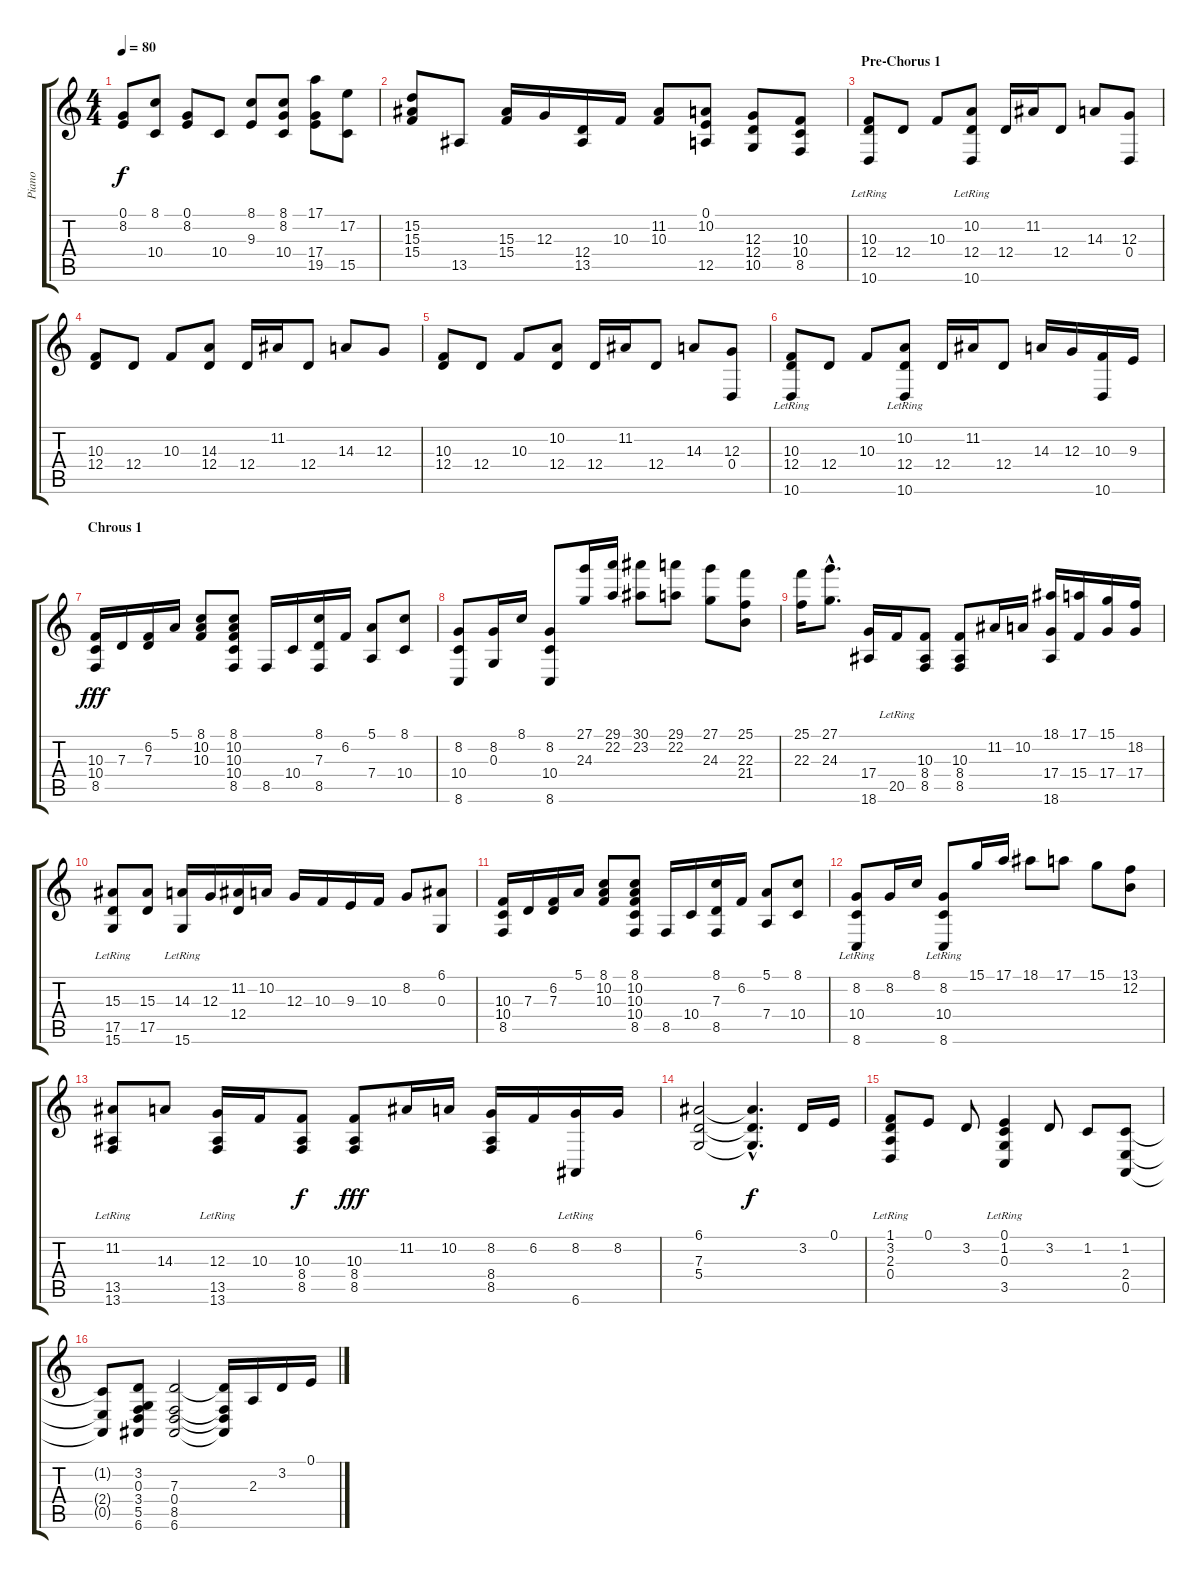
\track ("Piano" "Piano") {instrument acousticgrandpiano}
\staff {score tabs}
\tuning (E4 B3 G3 D3 A2 E2) {hide}
\ts (4 4)
\tempo 80
\clef g2
\ks c
(0.1 8.2).8{dy f} (8.1 10.4).8 (0.1 8.2).8 10.4.8 (8.1 9.3).8 (8.1 8.2 10.4).8 (17.1 17.4 19.5).8 (17.2 15.5).8 |
(15.2 15.3 15.4).8 13.5.8 (15.3 15.4).16 12.3.16 (12.4 13.5).16 10.3.16 (11.2 10.3).8 (0.1 10.2 12.5).8 (12.3 12.4 10.5).8 (10.3 10.4 8.5).8 |
\section ("" "Pre-Chorus 1")
(10.3 12.4 10.6{lr}).8 12.4.8 10.3.8 (10.2 12.4 10.6{lr}).8 12.4.16 11.2.16 12.4.8 14.3.8 (12.3 0.4).8 |
(10.3 12.4).8 12.4.8 10.3.8 (14.3 12.4).8 12.4.16 11.2.16 12.4.8 14.3.8 12.3.8 |
(10.3 12.4).8 12.4.8 10.3.8 (10.2 12.4).8 12.4.16 11.2.16 12.4.8 14.3.8 (12.3 0.4).8 |
(10.3 12.4 10.6{lr}).8 12.4.8 10.3.8 (10.2 12.4 10.6{lr}).8 12.4.16 11.2.16 12.4.8 14.3.16 12.3.16 (10.3 10.6).16 9.3.16 |
\section ("" "Chrous 1")
(10.3 10.4 8.5).16{dy fff} 7.3.16 (6.2 7.3).16 5.1.16 (8.1 10.2 10.3).8 (8.1 10.2 10.3 10.4 8.5).8 8.5.16 10.4.16 (8.1 7.3 8.5).16 6.2.16 (5.1 7.4).8 (8.1 10.4).8 |
(8.2 10.4 8.6).8 (8.2 0.3).16 8.1.16 (8.2 10.4 8.6).8 (27.1 24.3).16 (29.1 22.2).16 (30.1 23.2).8 (29.1 22.2).8 (27.1 24.3).8 (25.1 22.3 21.4).8 |
(25.1 22.3).16 (27.1{hac} 24.3{hac}).8{d} (17.4 18.6).16 20.5{lr}.16 (10.3 8.4 8.5).8 (10.3 8.4 8.5).8 11.2.16 10.2.16 (18.1 17.4 18.6).16 (17.1 15.4).16 (15.1 17.4).16 (18.2 17.4).16 |
(15.3 17.5 15.6{lr}).8 (15.3 17.5).8 (14.3 15.6{lr}).16 12.3.16 (11.2 12.4).16 10.2.16 12.3.16 10.3.16 9.3.16 10.3.16 8.2.8 (6.1 0.3).8 |
(10.3 10.4 8.5).16 7.3.16 (6.2 7.3).16 5.1.16 (8.1 10.2 10.3).8 (8.1 10.2 10.3 10.4 8.5).8 8.5.16 10.4.16 (8.1 7.3 8.5).16 6.2.16 (5.1 7.4).8 (8.1 10.4).8 |
(8.2 10.4 8.6{lr}).8 8.2.16 8.1.16 (8.2 10.4{lr} 8.6{lr}).8 15.1.16 17.1.16 18.1.8 17.1.8 15.1.8 (13.1 12.2).8 |
(11.2 13.5 13.6{lr}).8 14.3.8 (12.3 13.5{lr} 13.6{lr}).16 10.3.16 (10.3 8.4 8.5).8{dy f} (10.3 8.4 8.5).8{dy fff} 11.2.16 10.2.16 (8.2 8.4 8.5).16 6.2.16 (8.2 6.6{lr}).16 8.2.16 |
(6.1 7.3 5.4).2 (6.1{hac t} 7.3{hac t} 5.4{hac t}).4{d dy f} 3.2.16 0.1.16 |
(1.1 3.2 2.3{lr} 0.4{lr}).8 0.1.8 3.2.8 (0.1{lr} 1.2 0.3{lr} 3.5{lr}).4 3.2.8 1.2.8 (1.2 2.4 0.5).8 |
(1.2{t} 2.4{t} 0.5{t}).8 (3.2 0.3 3.4 5.5 6.6).8 (7.3 0.4 8.5 6.6).2 (7.3{t} 0.4{t} 8.5{t} 6.6{t}).16 2.3.16 3.2.16 0.1.16
